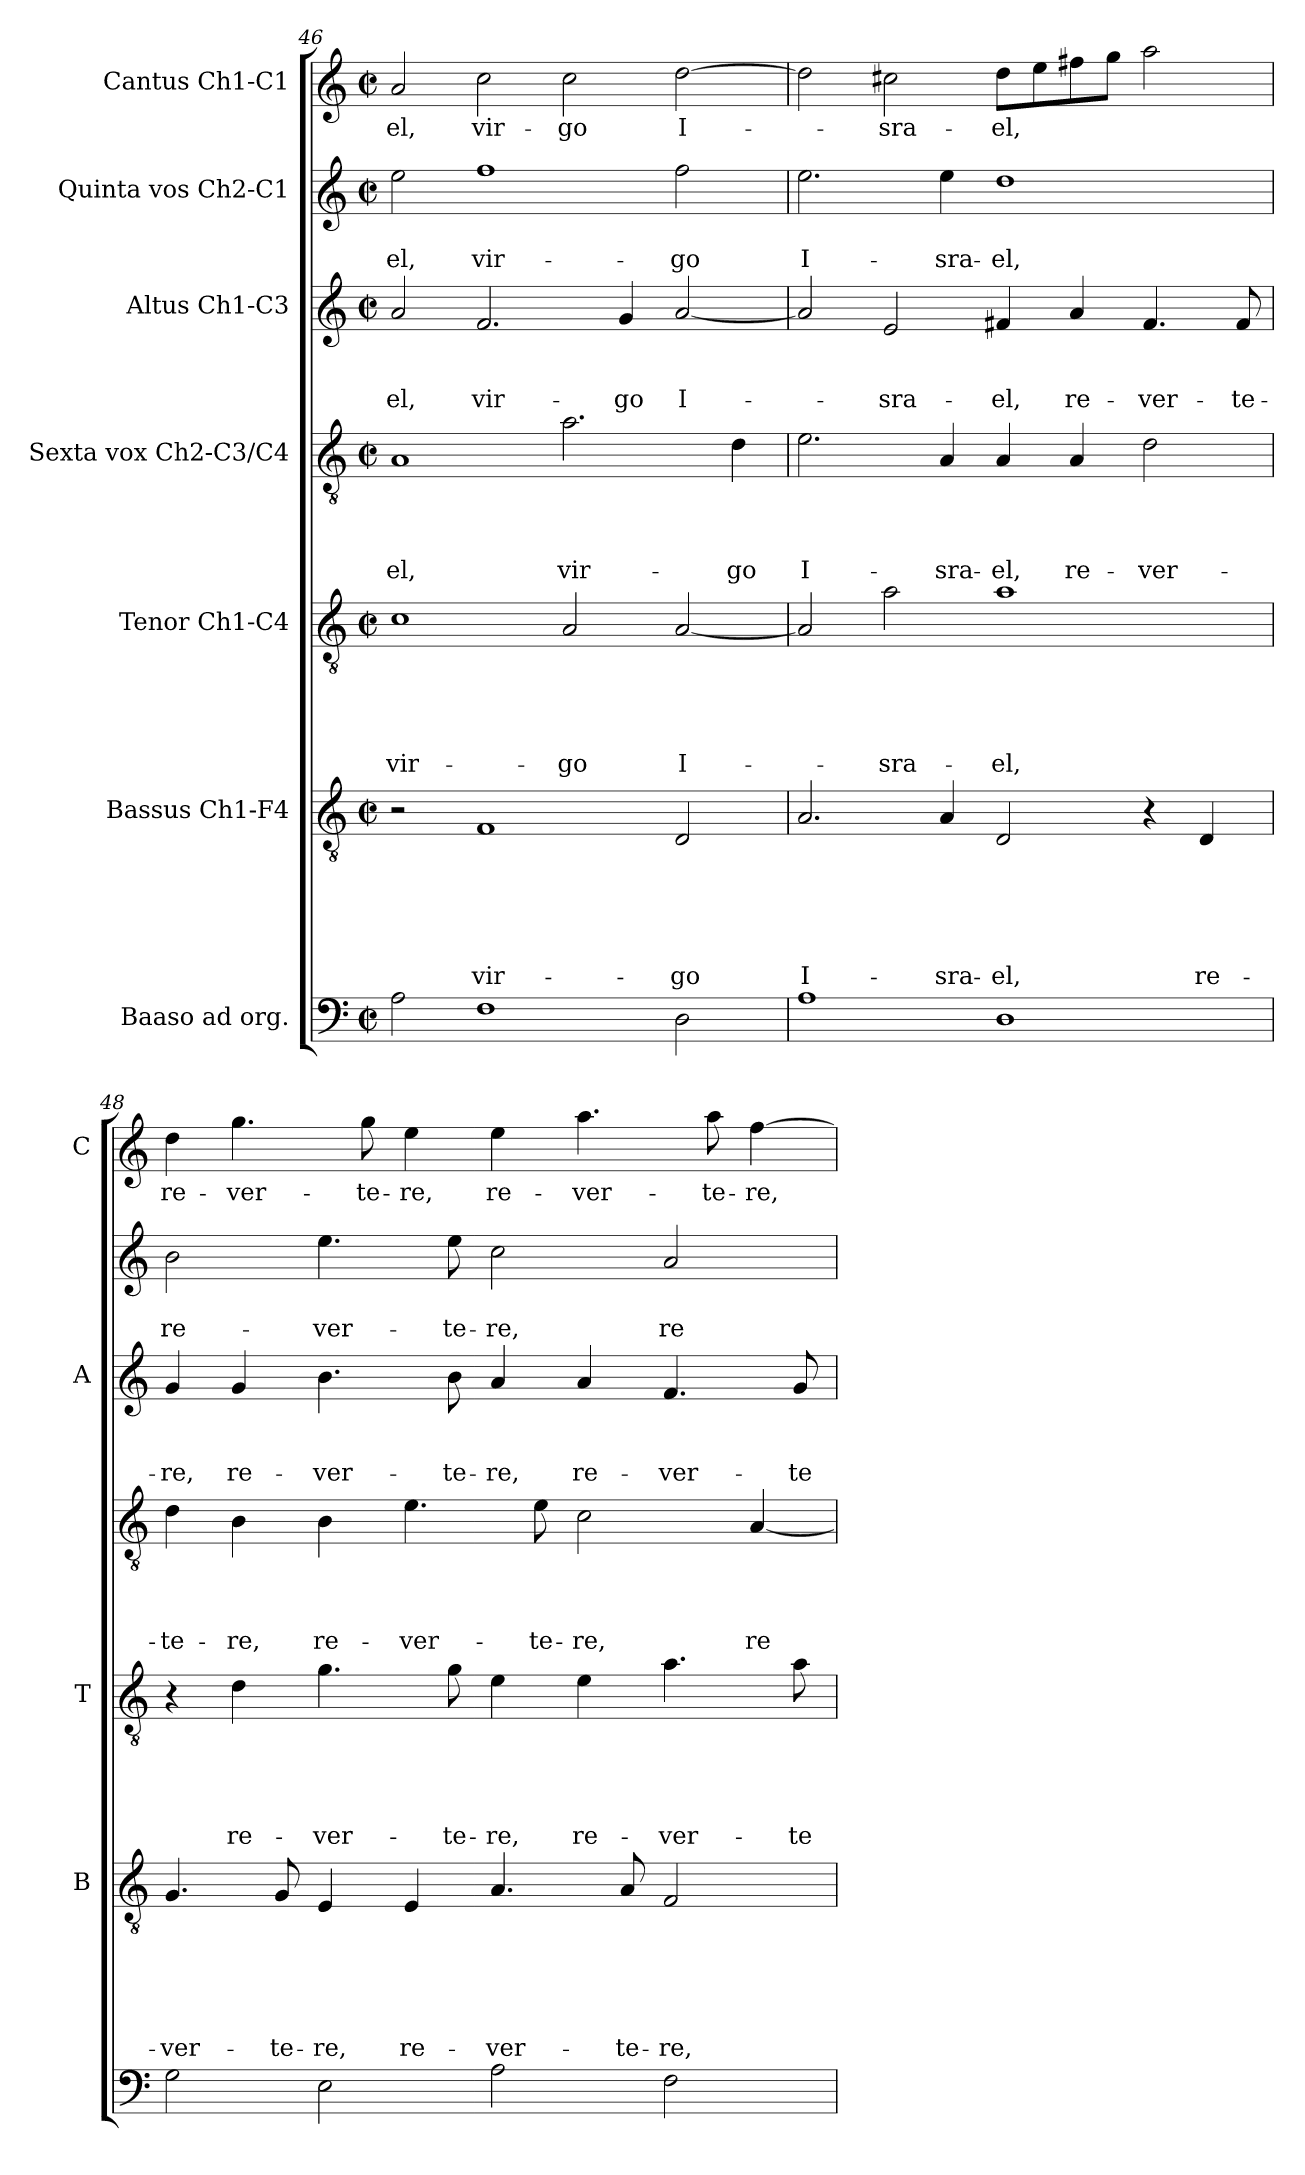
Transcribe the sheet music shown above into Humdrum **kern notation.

**kern	**kern	**text	**text	**text	**text	**text	**text	**kern	**text	**text	**text	**text	**text	**kern	**text	**text	**text	**text	**kern	**text	**text	**text	**kern	**text	**text	**kern	**text
*part7	*part6	*part6	*part6	*part6	*part6	*part6	*part6	*part5	*part5	*part5	*part5	*part5	*part5	*part4	*part4	*part4	*part4	*part4	*part3	*part3	*part3	*part3	*part2	*part2	*part2	*part1	*part1
*staff7	*staff6	*staff6	*staff6	*staff6	*staff6	*staff6	*staff6	*staff5	*staff5	*staff5	*staff5	*staff5	*staff5	*staff4	*staff4	*staff4	*staff4	*staff4	*staff3	*staff3	*staff3	*staff3	*staff2	*staff2	*staff2	*staff1	*staff1
*I"Baaso ad org.	*I"Bassus Ch1-F4	*	*	*	*	*	*	*I"Tenor Ch1-C4	*	*	*	*	*	*I"Sexta vox Ch2-C3/C4	*	*	*	*	*I"Altus Ch1-C3	*	*	*	*I"Quinta vos Ch2-C1	*	*	*I"Cantus Ch1-C1	*
*	*I'B	*	*	*	*	*	*	*I'T	*	*	*	*	*	*	*	*	*	*	*I'A	*	*	*	*	*	*	*I'C	*
*clefF4	*clefGv2	*	*	*	*	*	*	*clefGv2	*	*	*	*	*	*clefGv2	*	*	*	*	*clefG2	*	*	*	*clefG2	*	*	*clefG2	*
*k[]	*k[]	*	*	*	*	*	*	*k[]	*	*	*	*	*	*k[]	*	*	*	*	*k[]	*	*	*	*k[]	*	*	*k[]	*
*C:	*C:	*	*	*	*	*	*	*C:	*	*	*	*	*	*C:	*	*	*	*	*C:	*	*	*	*C:	*	*	*C:	*
*M2/2	*M2/2	*	*	*	*	*	*	*M2/2	*	*	*	*	*	*M2/2	*	*	*	*	*M2/2	*	*	*	*M2/2	*	*	*M2/2	*
*met(c|)	*met(c|)	*	*	*	*	*	*	*met(c|)	*	*	*	*	*	*met(c|)	*	*	*	*	*met(c|)	*	*	*	*met(c|)	*	*	*met(c|)	*
=46	=46	=46	=46	=46	=46	=46	=46	=46	=46	=46	=46	=46	=46	=46	=46	=46	=46	=46	=46	=46	=46	=46	=46	=46	=46	=46	=46
!	!	!	!	!	!	!	!	!	!	!	!	!	!LO:LY:b	!	!	!	!	!LO:LY:b	!	!	!	!LO:LY:b	!	!	!LO:LY:b	!	!LO:LY:b
2A\	2r	.	.	.	.	.	.	1c	.	.	.	.	vir-	1A	.	.	.	-el,	2a/	.	.	-el,	2ee\	.	-el,	2a/	-el,
!	!	!	!	!	!	!	!LO:LY:b	!	!	!	!	!	!	!	!	!	!	!	!	!	!	!LO:LY:b	!	!	!LO:LY:b	!	!LO:LY:b
1F	1F	.	.	.	.	.	vir-	.	.	.	.	.	.	.	.	.	.	.	2.f/	.	.	vir-	1ff	.	vir-	2cc\	vir-
!	!	!	!	!	!	!	!	!	!	!	!	!	!LO:LY:b	!	!	!	!	!LO:LY:b	!	!	!	!	!	!	!	!	!LO:LY:b
.	.	.	.	.	.	.	.	2A/	.	.	.	.	-go	2.a\	.	.	.	vir-	.	.	.	.	.	.	.	2cc\	-go
!	!	!	!	!	!	!	!	!	!	!	!	!	!	!	!	!	!	!	!	!	!	!LO:LY:b	!	!	!	!	!
.	.	.	.	.	.	.	.	.	.	.	.	.	.	.	.	.	.	.	4g/	.	.	-go	.	.	.	.	.
!	!	!	!	!	!	!	!LO:LY:b	!	!	!	!	!	!LO:LY:b	!	!	!	!	!	!	!	!	!LO:LY:b	!	!	!LO:LY:b	!	!LO:LY:b
2D\	2D/	.	.	.	.	.	-go	[2A/	.	.	.	.	I-	.	.	.	.	.	[2a/	.	.	I-	2ff\	.	-go	[2dd\	I-
!	!	!	!	!	!	!	!	!	!	!	!	!	!	!	!	!	!	!LO:LY:b	!	!	!	!	!	!	!	!	!
.	.	.	.	.	.	.	.	.	.	.	.	.	.	4d\	.	.	.	-go	.	.	.	.	.	.	.	.	.
=47	=47	=47	=47	=47	=47	=47	=47	=47	=47	=47	=47	=47	=47	=47	=47	=47	=47	=47	=47	=47	=47	=47	=47	=47	=47	=47	=47
!	!	!	!	!	!	!	!LO:LY:b	!	!	!	!	!	!	!	!	!	!	!LO:LY:b	!	!	!	!	!	!	!LO:LY:b	!	!
1A	2.A/	.	.	.	.	.	I-	2A/]	.	.	.	.	.	2.e\	.	.	.	I-	2a/]	.	.	.	2.ee\	.	I-	2dd\]	.
!	!	!	!	!	!	!	!	!	!	!	!	!	!LO:LY:b	!	!	!	!	!	!	!	!	!LO:LY:b	!	!	!	!	!LO:LY:b
.	.	.	.	.	.	.	.	2a\	.	.	.	.	-sra-	.	.	.	.	.	2e/	.	.	-sra-	.	.	.	2cc#X\	-sra-
!	!	!	!	!	!	!	!LO:LY:b	!	!	!	!	!	!	!	!	!	!	!LO:LY:b	!	!	!	!	!	!	!LO:LY:b	!	!
.	4A/	.	.	.	.	.	-sra-	.	.	.	.	.	.	4A/	.	.	.	-sra-	.	.	.	.	4ee\	.	-sra-	.	.
!	!	!	!	!	!	!	!LO:LY:b	!	!	!	!	!	!LO:LY:b	!	!	!	!	!LO:LY:b	!	!	!	!LO:LY:b	!	!	!LO:LY:b	!	!LO:LY:b
1D	2D/	.	.	.	.	.	-el,	1a	.	.	.	.	-el,	4A/	.	.	.	-el,	4f#X/	.	.	-el,	1dd	.	-el,	8dd\L	-el,
.	.	.	.	.	.	.	.	.	.	.	.	.	.	.	.	.	.	.	.	.	.	.	.	.	.	8ee\	.
!	!	!	!	!	!	!	!	!	!	!	!	!	!	!	!	!	!	!LO:LY:b	!	!	!	!LO:LY:b	!	!	!	!	!
.	.	.	.	.	.	.	.	.	.	.	.	.	.	4A/	.	.	.	re-	4a/	.	.	re-	.	.	.	8ff#X\	.
.	.	.	.	.	.	.	.	.	.	.	.	.	.	.	.	.	.	.	.	.	.	.	.	.	.	8gg\J	.
!	!	!	!	!	!	!	!	!	!	!	!	!	!	!	!	!	!	!LO:LY:b	!	!	!	!LO:LY:b	!	!	!	!	!
.	4r	.	.	.	.	.	.	.	.	.	.	.	.	2d\	.	.	.	-ver-	4.f#/	.	.	-ver-	.	.	.	2aa\	.
!	!	!	!	!	!	!	!LO:LY:b	!	!	!	!	!	!	!	!	!	!	!	!	!	!	!	!	!	!	!	!
.	4D/	.	.	.	.	.	re-	.	.	.	.	.	.	.	.	.	.	.	.	.	.	.	.	.	.	.	.
!	!	!	!	!	!	!	!	!	!	!	!	!	!	!	!	!	!	!	!	!	!	!LO:LY:b	!	!	!	!	!
.	.	.	.	.	.	.	.	.	.	.	.	.	.	.	.	.	.	.	8f#/	.	.	-te-	.	.	.	.	.
!!LO:PB:g=z
=48	=48	=48	=48	=48	=48	=48	=48	=48	=48	=48	=48	=48	=48	=48	=48	=48	=48	=48	=48	=48	=48	=48	=48	=48	=48	=48	=48
!	!	!	!	!	!	!	!LO:LY:b	!	!	!	!	!	!	!	!	!	!	!LO:LY:b	!	!	!	!LO:LY:b	!	!	!LO:LY:b	!	!LO:LY:b
2G\	4.G/	.	.	.	.	.	-ver-	4r	.	.	.	.	.	4d\	.	.	.	-te-	4g/	.	.	-re,	2b\	.	re-	4dd\	re-
!	!	!	!	!	!	!	!	!	!	!	!	!	!LO:LY:b	!	!	!	!	!LO:LY:b	!	!	!	!LO:LY:b	!	!	!	!	!LO:LY:b
.	.	.	.	.	.	.	.	4d\	.	.	.	.	re-	4B\	.	.	.	-re,	4g/	.	.	re-	.	.	.	4.gg\	-ver-
!	!	!	!	!	!	!	!LO:LY:b	!	!	!	!	!	!	!	!	!	!	!	!	!	!	!	!	!	!	!	!
.	8G/	.	.	.	.	.	-te-	.	.	.	.	.	.	.	.	.	.	.	.	.	.	.	.	.	.	.	.
!	!	!	!	!	!	!	!LO:LY:b	!	!	!	!	!	!LO:LY:b	!	!	!	!	!LO:LY:b	!	!	!	!LO:LY:b	!	!	!LO:LY:b	!	!
2E\	4E/	.	.	.	.	.	-re,	4.g\	.	.	.	.	-ver-	4B\	.	.	.	re-	4.b\	.	.	-ver-	4.ee\	.	-ver-	.	.
!	!	!	!	!	!	!	!	!	!	!	!	!	!	!	!	!	!	!	!	!	!	!	!	!	!	!	!LO:LY:b
.	.	.	.	.	.	.	.	.	.	.	.	.	.	.	.	.	.	.	.	.	.	.	.	.	.	8gg\	-te-
!	!	!	!	!	!	!	!LO:LY:b	!	!	!	!	!	!	!	!	!	!	!LO:LY:b	!	!	!	!	!	!	!	!	!LO:LY:b
.	4E/	.	.	.	.	.	re-	.	.	.	.	.	.	4.e\	.	.	.	-ver-	.	.	.	.	.	.	.	4ee\	-re,
!	!	!	!	!	!	!	!	!	!	!	!	!	!LO:LY:b	!	!	!	!	!	!	!	!	!LO:LY:b	!	!	!LO:LY:b	!	!
.	.	.	.	.	.	.	.	8g\	.	.	.	.	-te-	.	.	.	.	.	8b\	.	.	-te-	8ee\	.	-te-	.	.
!	!	!	!	!	!	!	!LO:LY:b	!	!	!	!	!	!LO:LY:b	!	!	!	!	!	!	!	!	!LO:LY:b	!	!	!LO:LY:b	!	!LO:LY:b
2A\	4.A/	.	.	.	.	.	-ver-	4e\	.	.	.	.	-re,	.	.	.	.	.	4a/	.	.	-re,	2cc\	.	-re,	4ee\	re-
!	!	!	!	!	!	!	!	!	!	!	!	!	!	!	!	!	!	!LO:LY:b	!	!	!	!	!	!	!	!	!
.	.	.	.	.	.	.	.	.	.	.	.	.	.	8e\	.	.	.	-te-	.	.	.	.	.	.	.	.	.
!	!	!	!	!	!	!	!	!	!	!	!	!	!LO:LY:b	!	!	!	!	!LO:LY:b	!	!	!	!LO:LY:b	!	!	!	!	!LO:LY:b
.	.	.	.	.	.	.	.	4e\	.	.	.	.	re-	2c\	.	.	.	-re,	4a/	.	.	re-	.	.	.	4.aa\	-ver-
!	!	!	!	!	!	!	!LO:LY:b	!	!	!	!	!	!	!	!	!	!	!	!	!	!	!	!	!	!	!	!
.	8A/	.	.	.	.	.	-te-	.	.	.	.	.	.	.	.	.	.	.	.	.	.	.	.	.	.	.	.
!	!	!	!	!	!	!	!LO:LY:b	!	!	!	!	!	!LO:LY:b	!	!	!	!	!	!	!	!	!LO:LY:b	!	!	!LO:LY:b	!	!
2F\	2F/	.	.	.	.	.	-re,	4.a\	.	.	.	.	-ver-	.	.	.	.	.	4.f/	.	.	-ver-	2a/	.	re-	.	.
!	!	!	!	!	!	!	!	!	!	!	!	!	!	!	!	!	!	!	!	!	!	!	!	!	!	!	!LO:LY:b
.	.	.	.	.	.	.	.	.	.	.	.	.	.	.	.	.	.	.	.	.	.	.	.	.	.	8aa\	-te-
!	!	!	!	!	!	!	!	!	!	!	!	!	!	!	!	!	!	!LO:LY:b	!	!	!	!	!	!	!	!	!LO:LY:b
.	.	.	.	.	.	.	.	.	.	.	.	.	.	[4A/	.	.	.	re-	.	.	.	.	.	.	.	[4ff\	-re,
!	!	!	!	!	!	!	!	!	!	!	!	!	!LO:LY:b	!	!	!	!	!	!	!	!	!LO:LY:b	!	!	!	!	!
.	.	.	.	.	.	.	.	8a\	.	.	.	.	-te-	.	.	.	.	.	8g/	.	.	-te-	.	.	.	.	.
=	=	=	=	=	=	=	=	=	=	=	=	=	=	=	=	=	=	=	=	=	=	=	=	=	=	=	=
*-	*-	*-	*-	*-	*-	*-	*-	*-	*-	*-	*-	*-	*-	*-	*-	*-	*-	*-	*-	*-	*-	*-	*-	*-	*-	*-	*-
